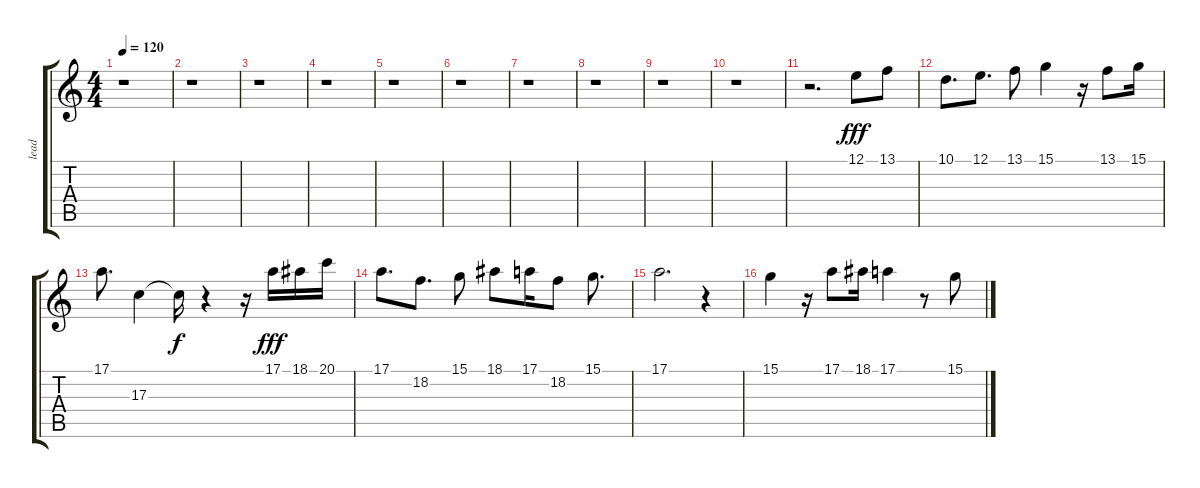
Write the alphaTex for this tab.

\track ("lead" "lead") {instrument lead1square}
\staff {score tabs}
\tuning (E4 B3 G3 D3 A2 E2) {hide}
\ts (4 4)
\tempo 120
\clef g2
\ks c
r.1{dy f} |
r.1 |
r.1 |
r.1 |
r.1 |
r.1 |
r.1 |
r.1 |
r.1 |
r.1 |
r.2{d} 12.1.8{dy fff} 13.1.8 |
10.1.8{d} 12.1.8{d} 13.1.8 15.1.4 r.16 13.1.8 15.1.16 |
17.1.8{d} 17.3.4 17.3{t}.16{dy f} r.4 r.16 17.1.16{dy fff} 18.1.16 20.1.16 |
17.1.8{d} 18.2.8{d} 15.1.8 18.1.8 17.1.16 18.2.8 15.1.8{d} |
17.1.2{d} r.4 |
15.1.4 r.16 17.1.8 18.1.16 17.1.4 r.8 15.1.8
